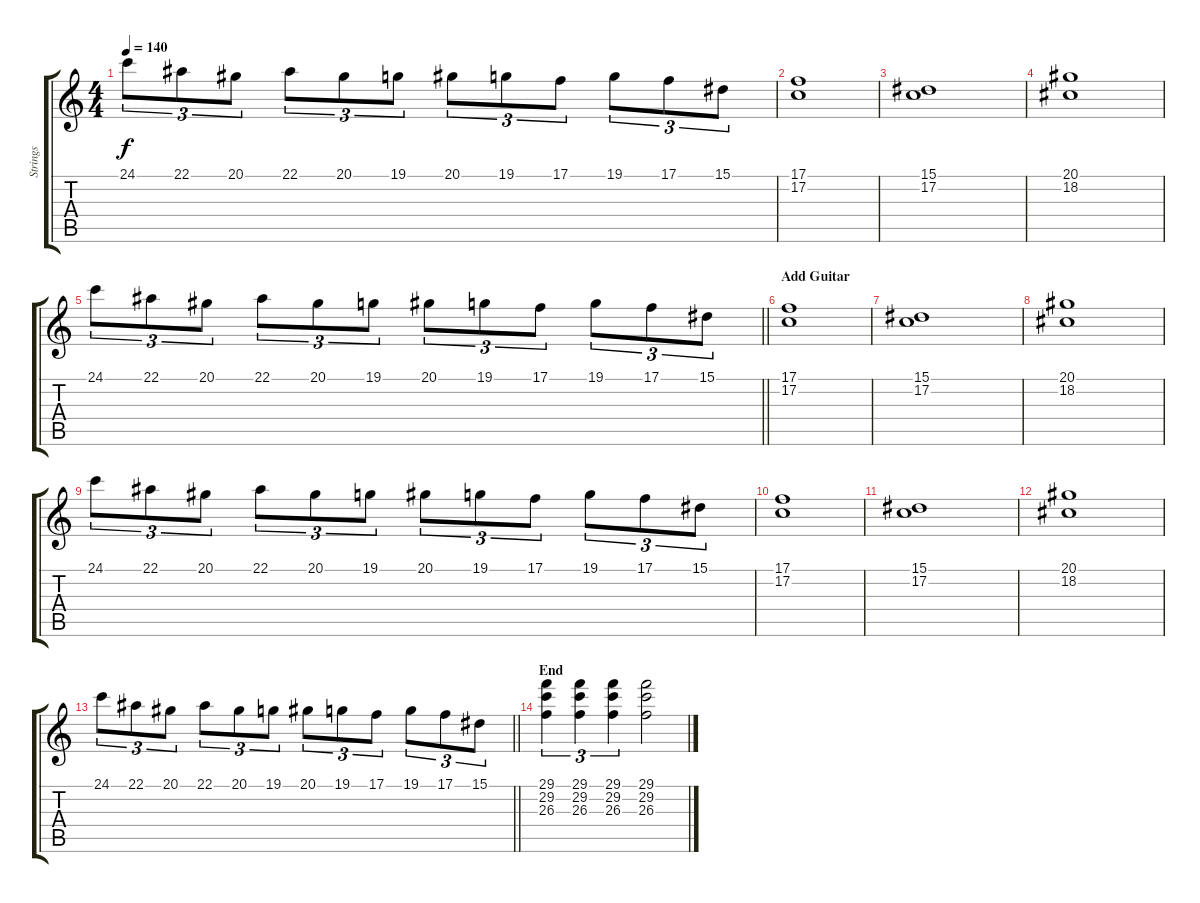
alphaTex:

\track ("Strings" "Strings") {instrument stringensemble1}
\staff {score tabs}
\tuning (C4 G3 Eb3 Bb2 F2 C2) {hide}
\ts (4 4)
\tempo 140
\clef g2
\ks c
24.1.8{tu (3 2) dy f} 22.1.8{tu (3 2)} 20.1.8{tu (3 2)} 22.1.8{tu (3 2)} 20.1.8{tu (3 2)} 19.1.8{tu (3 2)} 20.1.8{tu (3 2)} 19.1.8{tu (3 2)} 17.1.8{tu (3 2)} 19.1.8{tu (3 2)} 17.1.8{tu (3 2)} 15.1.8{tu (3 2)} |
(17.1 17.2).1 |
(15.1 17.2).1 |
(20.1 18.2).1 |
\barLineRight lightlight
24.1.8{tu (3 2)} 22.1.8{tu (3 2)} 20.1.8{tu (3 2)} 22.1.8{tu (3 2)} 20.1.8{tu (3 2)} 19.1.8{tu (3 2)} 20.1.8{tu (3 2)} 19.1.8{tu (3 2)} 17.1.8{tu (3 2)} 19.1.8{tu (3 2)} 17.1.8{tu (3 2)} 15.1.8{tu (3 2)} |
\section ("" "Add Guitar")
(17.1 17.2).1 |
(15.1 17.2).1 |
(20.1 18.2).1 |
24.1.8{tu (3 2)} 22.1.8{tu (3 2)} 20.1.8{tu (3 2)} 22.1.8{tu (3 2)} 20.1.8{tu (3 2)} 19.1.8{tu (3 2)} 20.1.8{tu (3 2)} 19.1.8{tu (3 2)} 17.1.8{tu (3 2)} 19.1.8{tu (3 2)} 17.1.8{tu (3 2)} 15.1.8{tu (3 2)} |
(17.1 17.2).1 |
(15.1 17.2).1 |
(20.1 18.2).1 |
\barLineRight lightlight
24.1.8{tu (3 2)} 22.1.8{tu (3 2)} 20.1.8{tu (3 2)} 22.1.8{tu (3 2)} 20.1.8{tu (3 2)} 19.1.8{tu (3 2)} 20.1.8{tu (3 2)} 19.1.8{tu (3 2)} 17.1.8{tu (3 2)} 19.1.8{tu (3 2)} 17.1.8{tu (3 2)} 15.1.8{tu (3 2)} |
\section ("" "End")
(29.1 29.2 26.3).4{tu (3 2)} (29.1 29.2 26.3).4{tu (3 2)} (29.1 29.2 26.3).4{tu (3 2)} (29.1 29.2 26.3).2
